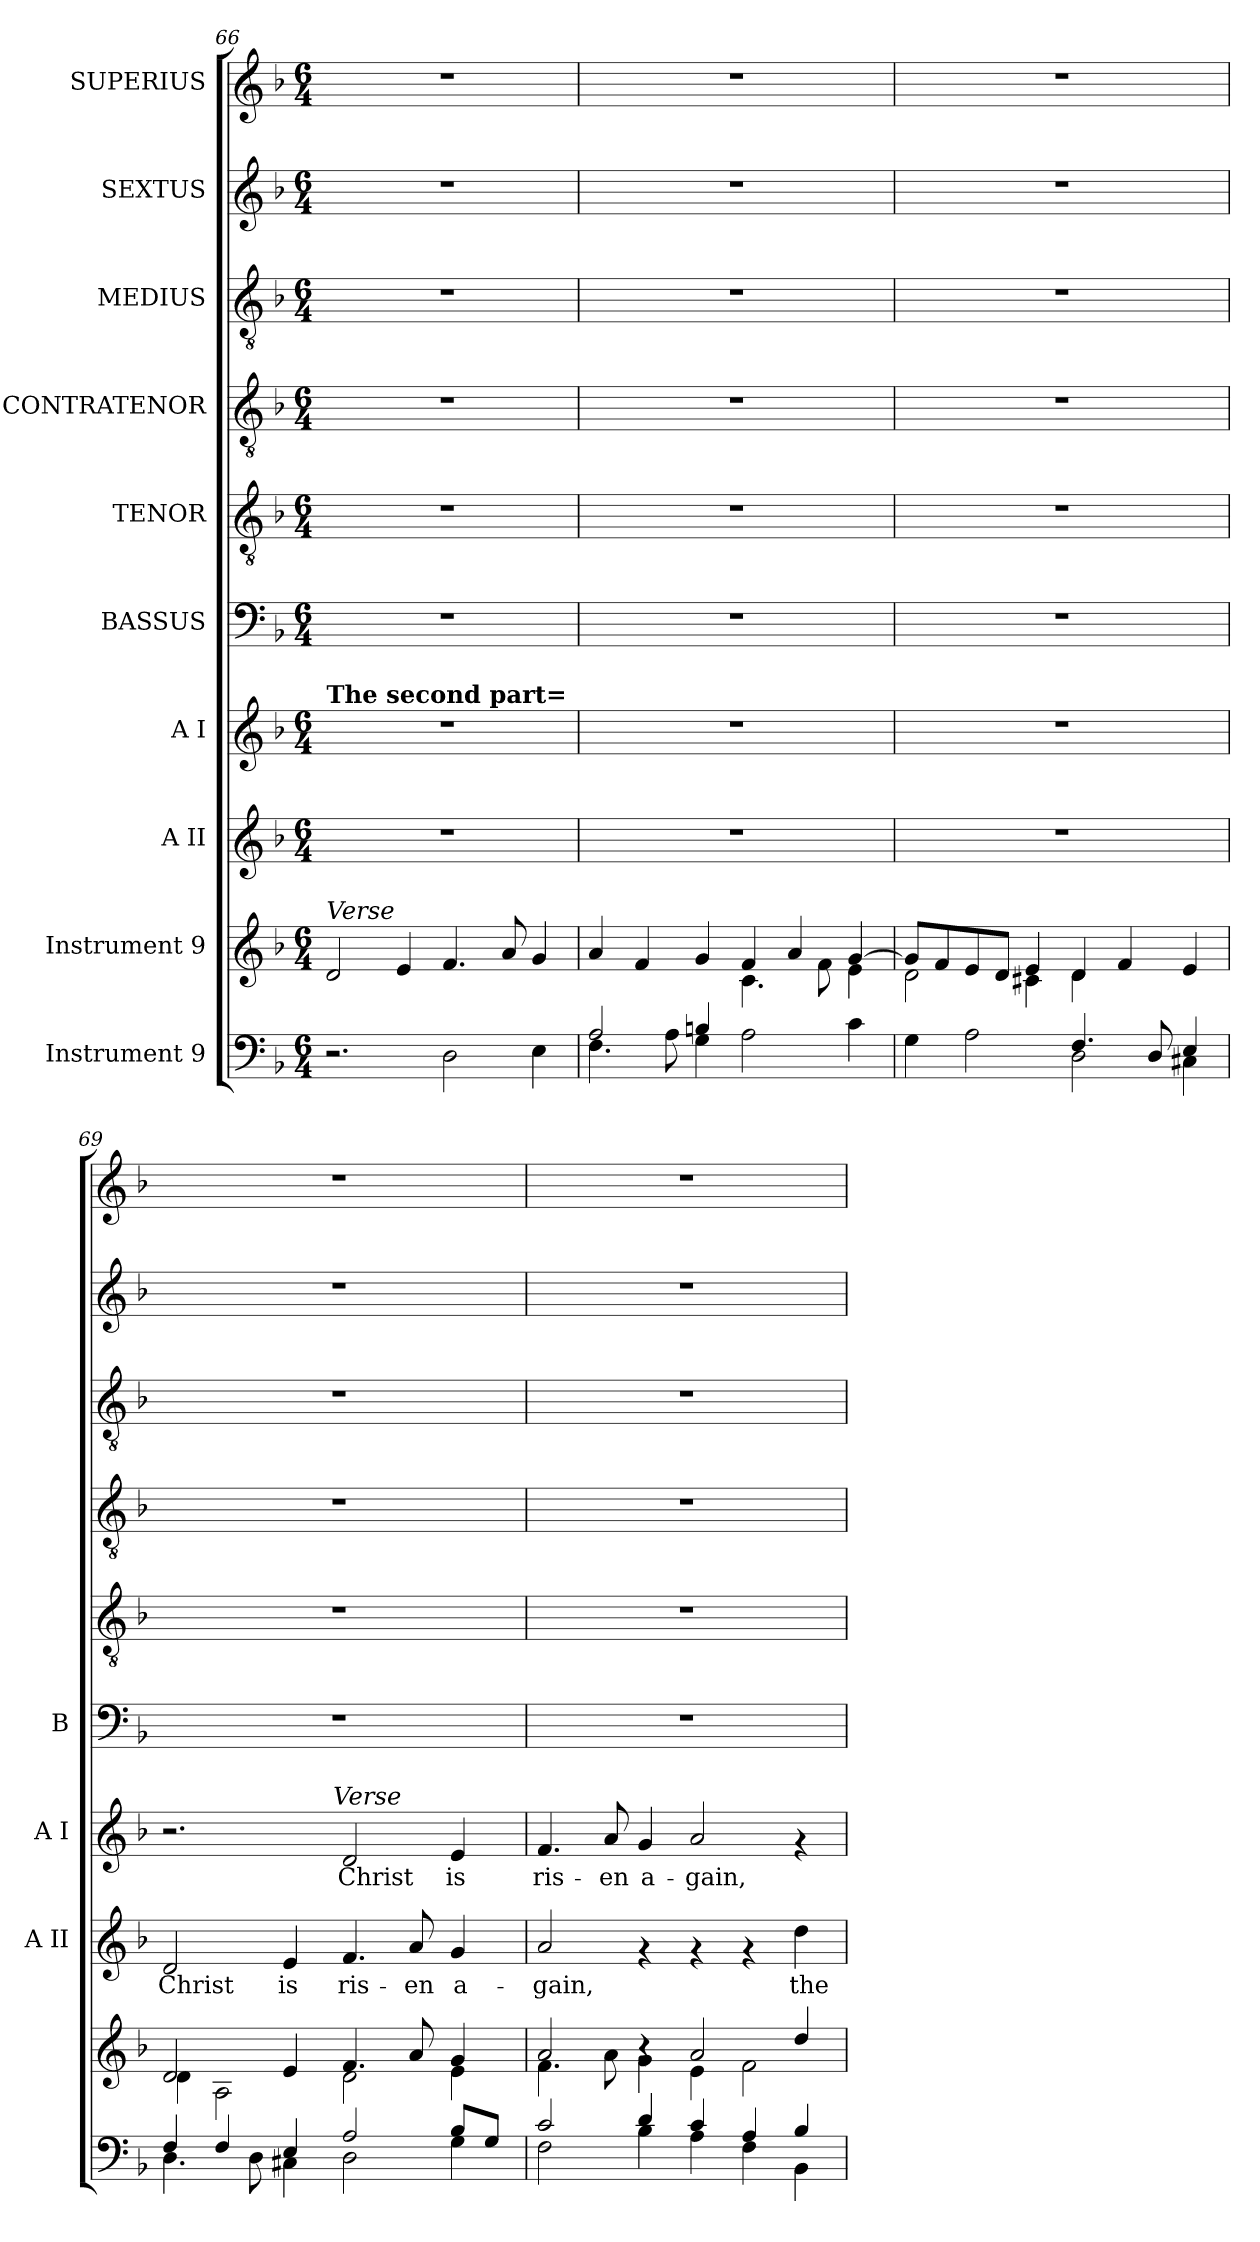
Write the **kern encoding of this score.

**kern	**kern	**kern	**text	**kern	**text	**kern	**kern	**kern	**kern	**kern	**kern
*part10	*part9	*part8	*part8	*part7	*part7	*part6	*part5	*part4	*part3	*part2	*part1
*staff10	*staff9	*staff8	*staff8	*staff7	*staff7	*staff6	*staff5	*staff4	*staff3	*staff2	*staff1
*I"Instrument 9	*I"Instrument 9	*I"A II	*	*I"A I	*	*I"BASSUS	*I"TENOR	*I"CONTRATENOR	*I"MEDIUS	*I"SEXTUS	*I"SUPERIUS
*	*	*I'A II	*	*I'A I	*	*I'B	*	*	*	*	*
!!LO:LB:g=z
*clefF4	*clefG2	*clefG2	*	*clefG2	*	*clefF4	*clefGv2	*clefGv2	*clefGv2	*clefG2	*clefG2
*k[b-]	*k[b-]	*k[b-]	*	*k[b-]	*	*k[b-]	*k[b-]	*k[b-]	*k[b-]	*k[b-]	*k[b-]
*F:	*F:	*F:	*	*F:	*	*F:	*F:	*F:	*F:	*F:	*F:
*M6/4	*M6/4	*M6/4	*	*M6/4	*	*M6/4	*M6/4	*M6/4	*M6/4	*M6/4	*M6/4
=66	=66	=66	=66	=66	=66	=66	=66	=66	=66	=66	=66
!	!	!	!	!LO:TX:a:B:t=The second part=	!	!	!	!	!	!	!
!	!LO:TX:a:i:t=Verse	!	!	!	!	!	!	!	!	!	!
2.r	2d/	1.r	.	1.r	.	1.r	1.r	1.r	1.r	1.r	1.r
.	4e/	.	.	.	.	.	.	.	.	.	.
2D\	4.f/	.	.	.	.	.	.	.	.	.	.
.	8a/	.	.	.	.	.	.	.	.	.	.
4E\	4g/	.	.	.	.	.	.	.	.	.	.
=67	=67	=67	=67	=67	=67	=67	=67	=67	=67	=67	=67
*^	*^	*	*	*	*	*	*	*	*	*	*
4.F\	2A/	4a/	2.ryy	1.r	.	1.r	.	1.r	1.r	1.r	1.r	1.r	1.r
.	.	4f/	.	.	.	.	.	.	.	.	.	.	.
8A\	.	.	.	.	.	.	.	.	.	.	.	.	.
4G\	4Bn/	4g/	.	.	.	.	.	.	.	.	.	.	.
2A\	2.ryy	4f/	4.c\	.	.	.	.	.	.	.	.	.	.
.	.	4a/	.	.	.	.	.	.	.	.	.	.	.
.	.	.	8f\	.	.	.	.	.	.	.	.	.	.
4c\	.	[>4g/	4e\	.	.	.	.	.	.	.	.	.	.
=68	=68	=68	=68	=68	=68	=68	=68	=68	=68	=68	=68	=68	=68
4G\	2.ryy	8g/L]	2d\	1.r	.	1.r	.	1.r	1.r	1.r	1.r	1.r	1.r
.	.	8f/	.	.	.	.	.	.	.	.	.	.	.
2A\	.	8e/	.	.	.	.	.	.	.	.	.	.	.
.	.	8d/J	.	.	.	.	.	.	.	.	.	.	.
.	.	4e/	4c#X\	.	.	.	.	.	.	.	.	.	.
2D\	4.F/	4d/	4d\	.	.	.	.	.	.	.	.	.	.
.	.	4f/	2ryy	.	.	.	.	.	.	.	.	.	.
.	8D/	.	.	.	.	.	.	.	.	.	.	.	.
4C#X\	4E/	4e/	.	.	.	.	.	.	.	.	.	.	.
=69	=69	=69	=69	=69	=69	=69	=69	=69	=69	=69	=69	=69	=69
!	!	!	!	!	!LO:LY:b:cj	!	!	!	!	!	!	!	!
*	*	*	*	*	*	*^	*	*	*	*	*	*	*
4.D\	4F/	2d/	4d\	2d/	Christ	2.r	2ryy	.	1.r	1.r	1.r	1.r	1.r	1.r
.	4F/	.	2A\	.	.	.	.	.	.	.	.	.	.	.
8D\	.	.	.	.	.	.	.	.	.	.	.	.	.	.
!	!	!	!	!	!LO:LY:b:cj	!	!	!	!	!	!	!	!	!
4C#X\	4E/	4e/	.	4e/	is	.	8...ryy	.	.	.	.	.	.	.
!	!	!	!	!	!	!	!LO:TX:a:i:t=Verse	!	!	!	!	!	!	!
.	.	.	.	.	.	.	2ryy	.	.	.	.	.	.	.
!	!	!	!	!	!LO:LY:b:cj	!	!	!LO:LY:b:cj	!	!	!	!	!	!
2D\	2A/	4.f/	2d\	4.f/	ris-	2d/	.	Christ	.	.	.	.	.	.
!	!	!	!	!	!LO:LY:b:cj	!	!	!	!	!	!	!	!	!
.	.	8a/	.	8a/	-en	.	.	.	.	.	.	.	.	.
.	.	.	.	.	.	.	4ryy	.	.	.	.	.	.	.
!	!	!	!	!	!LO:LY:b:cj	!	!	!LO:LY:b:cj	!	!	!	!	!	!
4G\	8B-/L	4g/	4e\	4g/	a-	4e/	.	is	.	.	.	.	.	.
.	8G/J	.	.	.	.	.	.	.	.	.	.	.	.	.
.	.	.	.	.	.	.	64ryy	.	.	.	.	.	.	.
!!LO:PB:g=z
=70	=70	=70	=70	=70	=70	=70	=70	=70	=70	=70	=70	=70	=70	=70
!	!	!	!	!	!LO:LY:b:cj	!	!	!LO:LY:b:cj	!	!	!	!	!	!
*	*	*	*	*	*	*v	*v	*	*	*	*	*	*	*
2F\	2c/	2a/	4.f\	2a/	-gain,	4.f/	ris-	1.r	1.r	1.r	1.r	1.r	1.r
!	!	!	!	!	!	!	!LO:LY:b:cj	!	!	!	!	!	!
.	.	.	8a\	.	.	8a/	-en	.	.	.	.	.	.
!	!	!	!	!	!	!	!LO:LY:b:cj	!	!	!	!	!	!
4B-\	4d/	4ra	4g\	4rf	.	4g/	a-	.	.	.	.	.	.
!	!	!	!	!	!	!	!LO:LY:b:cj	!	!	!	!	!	!
4A\	4c/	2a/	4e\	4rf	.	2a/	-gain,	.	.	.	.	.	.
4F\	4A/	.	2f\	4rf	.	.	.	.	.	.	.	.	.
!	!	!	!	!	!LO:LY:b:cj	!	!	!	!	!	!	!	!
4BB-\	4B-/	4dd/	.	4dd\	the	4rf	.	.	.	.	.	.	.
*v	*v	*	*	*	*	*	*	*	*	*	*	*	*
*	*v	*v	*	*	*	*	*	*	*	*	*	*
=	=	=	=	=	=	=	=	=	=	=	=
*-	*-	*-	*-	*-	*-	*-	*-	*-	*-	*-	*-
